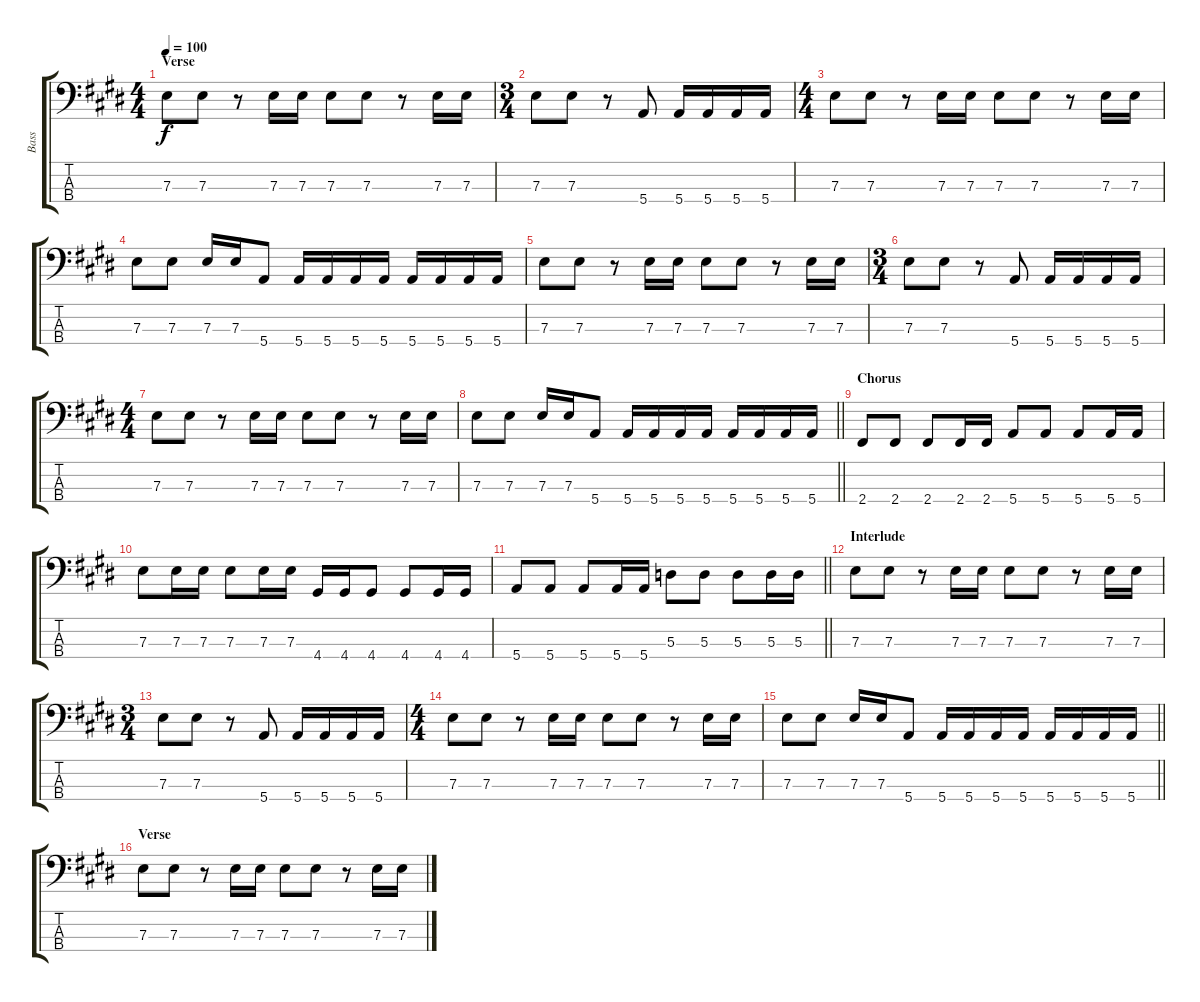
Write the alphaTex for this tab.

\track ("Bass" "Bass") {instrument electricbassfinger}
\staff {score tabs}
\tuning (G2 D2 A1 E1) {hide}
\ts (4 4)
\section ("" "Verse")
\tempo 100
\clef f4
\ks e
7.3.8{dy f} 7.3.8 r.8 7.3.16 7.3.16 7.3.8 7.3.8 r.8 7.3.16 7.3.16 |
\ts (3 4)
7.3.8 7.3.8 r.8 5.4.8 5.4.16 5.4.16 5.4.16 5.4.16 |
\ts (4 4)
7.3.8 7.3.8 r.8 7.3.16 7.3.16 7.3.8 7.3.8 r.8 7.3.16 7.3.16 |
7.3.8 7.3.8 7.3.16 7.3.16 5.4.8 5.4.16 5.4.16 5.4.16 5.4.16 5.4.16 5.4.16 5.4.16 5.4.16 |
7.3.8 7.3.8 r.8 7.3.16 7.3.16 7.3.8 7.3.8 r.8 7.3.16 7.3.16 |
\ts (3 4)
7.3.8 7.3.8 r.8 5.4.8 5.4.16 5.4.16 5.4.16 5.4.16 |
\ts (4 4)
7.3.8 7.3.8 r.8 7.3.16 7.3.16 7.3.8 7.3.8 r.8 7.3.16 7.3.16 |
\barLineRight lightlight
7.3.8 7.3.8 7.3.16 7.3.16 5.4.8 5.4.16 5.4.16 5.4.16 5.4.16 5.4.16 5.4.16 5.4.16 5.4.16 |
\section ("" "Chorus")
2.4.8 2.4.8 2.4.8 2.4.16 2.4.16 5.4.8 5.4.8 5.4.8 5.4.16 5.4.16 |
7.3.8 7.3.16 7.3.16 7.3.8 7.3.16 7.3.16 4.4.16 4.4.16 4.4.8 4.4.8 4.4.16 4.4.16 |
\barLineRight lightlight
5.4.8 5.4.8 5.4.8 5.4.16 5.4.16 5.3.8 5.3.8 5.3.8 5.3.16 5.3.16 |
\section ("" "Interlude")
7.3.8 7.3.8 r.8 7.3.16 7.3.16 7.3.8 7.3.8 r.8 7.3.16 7.3.16 |
\ts (3 4)
7.3.8 7.3.8 r.8 5.4.8 5.4.16 5.4.16 5.4.16 5.4.16 |
\ts (4 4)
7.3.8 7.3.8 r.8 7.3.16 7.3.16 7.3.8 7.3.8 r.8 7.3.16 7.3.16 |
\barLineRight lightlight
7.3.8 7.3.8 7.3.16 7.3.16 5.4.8 5.4.16 5.4.16 5.4.16 5.4.16 5.4.16 5.4.16 5.4.16 5.4.16 |
\section ("" "Verse")
7.3.8 7.3.8 r.8 7.3.16 7.3.16 7.3.8 7.3.8 r.8 7.3.16 7.3.16
